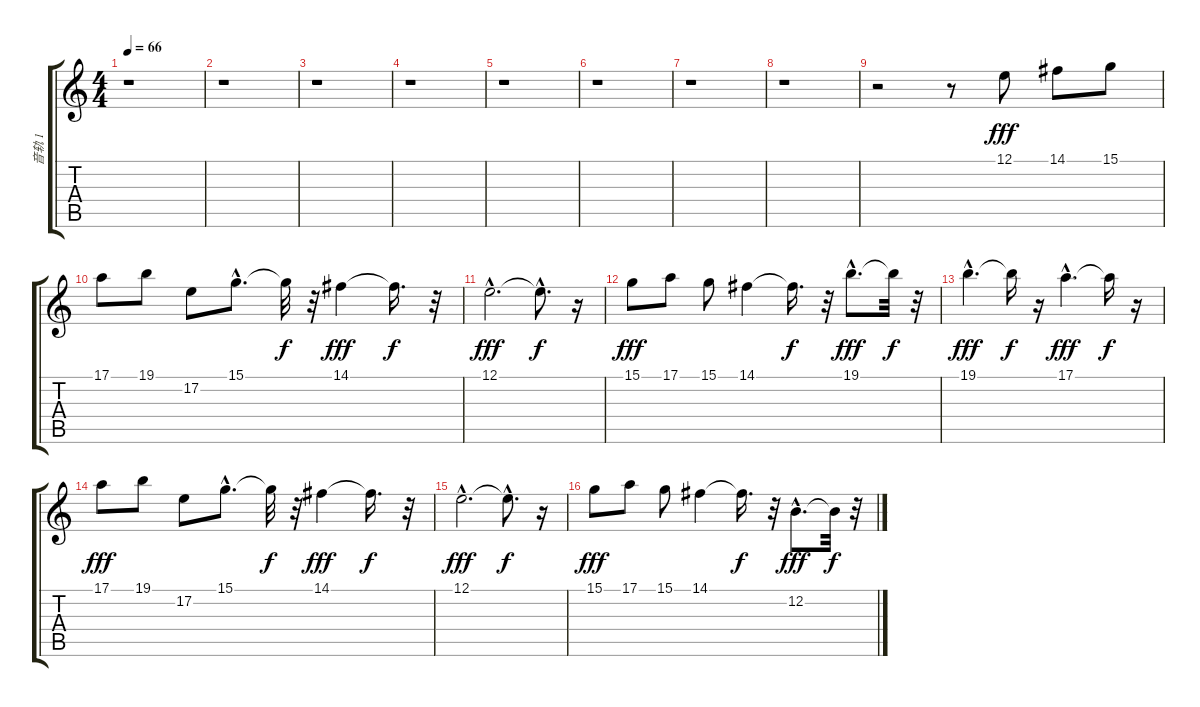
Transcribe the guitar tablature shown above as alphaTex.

\track ("音轨 1" "音轨 1") {instrument acousticgrandpiano}
\staff {score tabs}
\tuning (E4 B3 G3 D3 A2 E2) {hide}
\ts (4 4)
\tempo 66
\clef g2
\ks c
r.1{dy fff instrument acousticgrandpiano} |
r.1 |
r.1 |
r.1 |
r.1 |
r.1 |
r.1 |
r.1 |
r.2 r.8 12.1.8 14.1.8 15.1.8 |
17.1.8 19.1.8 17.2.8 15.1{hac}.8{d} 15.1{t}.32{dy f} r.32 14.1.4{dy fff} 14.1{t}.16{d dy f} r.32 |
12.1{hac}.2{d dy fff} 12.1{hac t}.8{d dy f} r.16 |
15.1.8{dy fff} 17.1.8 15.1.8 14.1.4 14.1{t}.16{d dy f} r.32 19.1{hac}.8{d dy fff} 19.1{t}.32{dy f} r.32 |
19.1{hac}.4{d dy fff} 19.1{t}.16{dy f} r.16 17.1{hac}.4{d dy fff} 17.1{t}.16{dy f} r.16 |
17.1.8{dy fff} 19.1.8 17.2.8 15.1{hac}.8{d} 15.1{t}.32{dy f} r.32 14.1.4{dy fff} 14.1{t}.16{d dy f} r.32 |
12.1{hac}.2{d dy fff} 12.1{hac t}.8{d dy f} r.16 |
15.1.8{dy fff} 17.1.8 15.1.8 14.1.4 14.1{t}.16{d dy f} r.32 12.2{hac}.8{d dy fff} 12.2{t}.32{dy f} r.32
